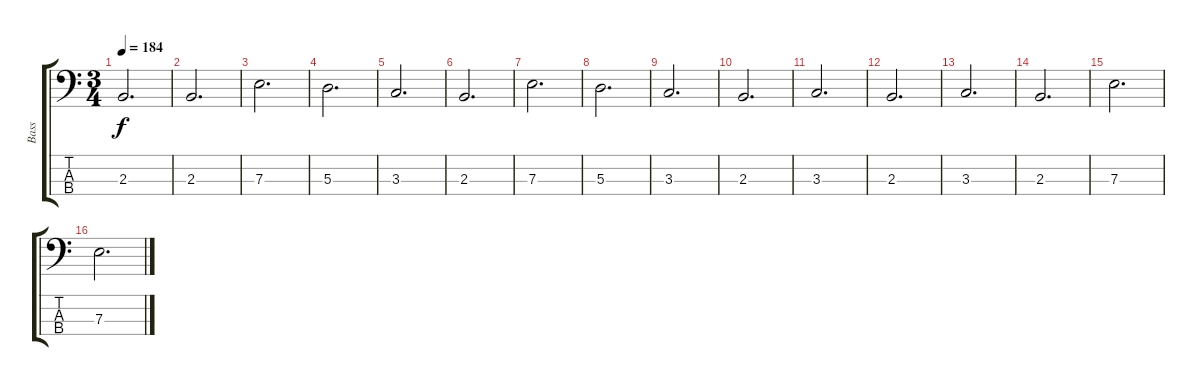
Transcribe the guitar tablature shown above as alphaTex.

\track ("Bass" "Bass") {instrument electricbassfinger}
\staff {score tabs}
\tuning (G2 D2 A1 E1) {hide}
\ts (3 4)
\tempo 184
\clef f4
\ks c
2.3.2{d dy f} |
2.3.2{d} |
7.3.2{d} |
5.3.2{d} |
3.3.2{d} |
2.3.2{d} |
7.3.2{d} |
5.3.2{d} |
3.3.2{d} |
2.3.2{d} |
3.3.2{d} |
2.3.2{d} |
3.3.2{d} |
2.3.2{d} |
7.3.2{d} |
7.3.2{d}
